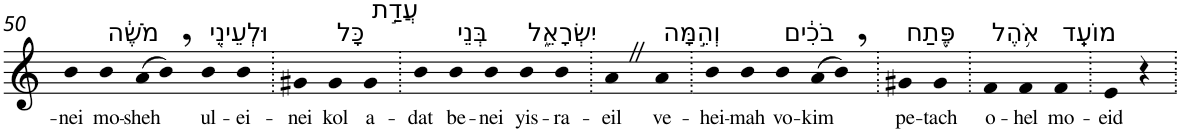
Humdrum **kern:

**kern	**text
*part1	*part1
*staff1	*staff1
*I"Piano	*
*I'Pno	*
!!LO:PB:g=z
*clefG2	*
*k[]	*
=50	=50
!	!LO:LY:b
4b	-nei
!LO:TX:a:t=מֹשֶׁ֔ה	!
!	!LO:LY:b
4b	mo-
!	!LO:LY:b
(>8a	-sheh
8b,)	.
!LO:TX:a:t=וּלְעֵינֵ֖י	!
!	!LO:LY:b
4b	ul-
!	!LO:LY:b
4b	-ei-
=51.	=51.
!	!LO:LY:b
4g#X	-nei
!LO:TX:a:t=כָּל	!
!	!LO:LY:b
4g#	kol
!LO:TX:a:t=עֲדַ֣ת	!
!	!LO:LY:b
4g#	a-
=52.	=52.
!	!LO:LY:b
4b	-dat
!LO:TX:a:t=בְּנֵי	!
!	!LO:LY:b
4b	be-
!	!LO:LY:b
4b	-nei
!LO:TX:a:t=יִשְׂרָאֵ֑ל	!
!	!LO:LY:b
4b	yis-
!	!LO:LY:b
4b	-ra-
=53.	=53.
!	!LO:LY:b
4aZ	-eil
!LO:TX:a:t=וְהֵ֣מָּה	!
!	!LO:LY:b
4a	ve-
=54.	=54.
!	!LO:LY:b
4b	-hei-
!	!LO:LY:b
4b	-mah
!LO:TX:a:t=בֹכִ֔ים	!
!	!LO:LY:b
4b	vo-
!	!LO:LY:b
(>8a	-kim
8b,)	.
=55.	=55.
!LO:TX:a:t=פֶּ֖תַח	!
!	!LO:LY:b
4g#X	pe-
!	!LO:LY:b
4g#	-tach
=56.	=56.
!LO:TX:a:t=אֹ֥הֶל	!
!	!LO:LY:b
4f	o-
!	!LO:LY:b
4f	-hel
!LO:TX:a:t=מוֹעֵֽד	!
!	!LO:LY:b
4f	mo-
=57.	=57.
!	!LO:LY:b
4e	-eid
4r	.
=.	=.
*-	*-
